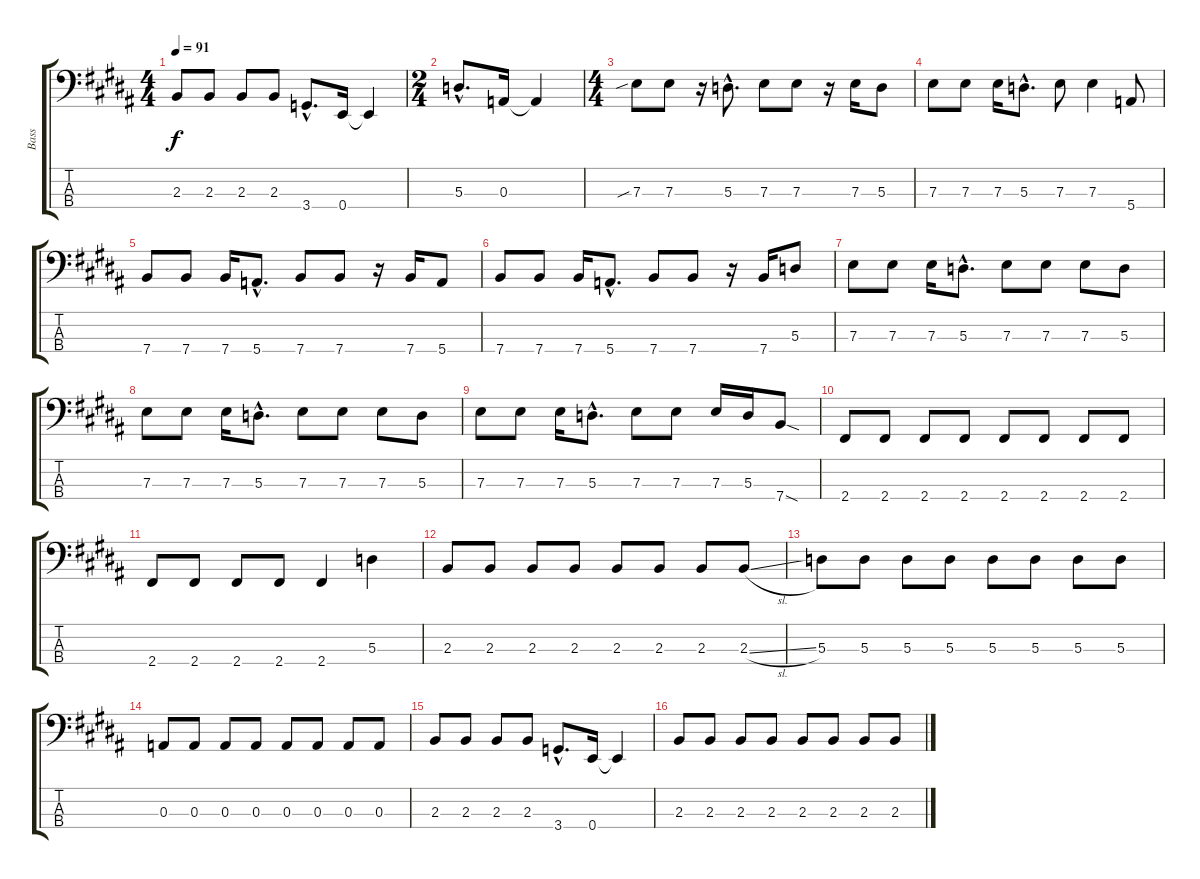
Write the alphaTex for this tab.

\track ("Bass" "Bass") {instrument electricbassfinger}
\staff {score tabs}
\tuning (G2 D2 A1 E1) {hide}
\ts (4 4)
\tempo 91
\clef f4
\ks b
2.3.8{dy f} 2.3.8 2.3.8 2.3.8 3.4{hac}.8{d} 0.4.16 0.4{t}.4 |
\ts (2 4)
5.3{hac}.8{d} 0.3.16 0.3{t}.4 |
\ts (4 4)
7.3{sib}.8 7.3.8 r.16 5.3{hac}.8{d} 7.3.8 7.3.8 r.16 7.3.16 5.3.8 |
7.3.8 7.3.8 7.3.16 5.3{hac}.8{d} 7.3.8 7.3.4 5.4.8 |
7.4.8 7.4.8 7.4.16 5.4{hac}.8{d} 7.4.8 7.4.8 r.16 7.4.16 5.4.8 |
7.4.8 7.4.8 7.4.16 5.4{hac}.8{d} 7.4.8 7.4.8 r.16 7.4.16 5.3.8 |
7.3.8 7.3.8 7.3.16 5.3{hac}.8{d} 7.3.8 7.3.8 7.3.8 5.3.8 |
7.3.8 7.3.8 7.3.16 5.3{hac}.8{d} 7.3.8 7.3.8 7.3.8 5.3.8 |
7.3.8 7.3.8 7.3.16 5.3{hac}.8{d} 7.3.8 7.3.8 7.3.16 5.3.16 7.4{sod}.8 |
2.4.8 2.4.8 2.4.8 2.4.8 2.4.8 2.4.8 2.4.8 2.4.8 |
2.4.8 2.4.8 2.4.8 2.4.8 2.4.4 5.3.4 |
2.3.8 2.3.8 2.3.8 2.3.8 2.3.8 2.3.8 2.3.8 2.3{sl}.8 |
5.3.8 5.3.8 5.3.8 5.3.8 5.3.8 5.3.8 5.3.8 5.3.8 |
0.3.8 0.3.8 0.3.8 0.3.8 0.3.8 0.3.8 0.3.8 0.3.8 |
2.3.8 2.3.8 2.3.8 2.3.8 3.4{hac}.8{d} 0.4.16 0.4{t}.4 |
2.3.8 2.3.8 2.3.8 2.3.8 2.3.8 2.3.8 2.3.8 2.3{sl}.8
